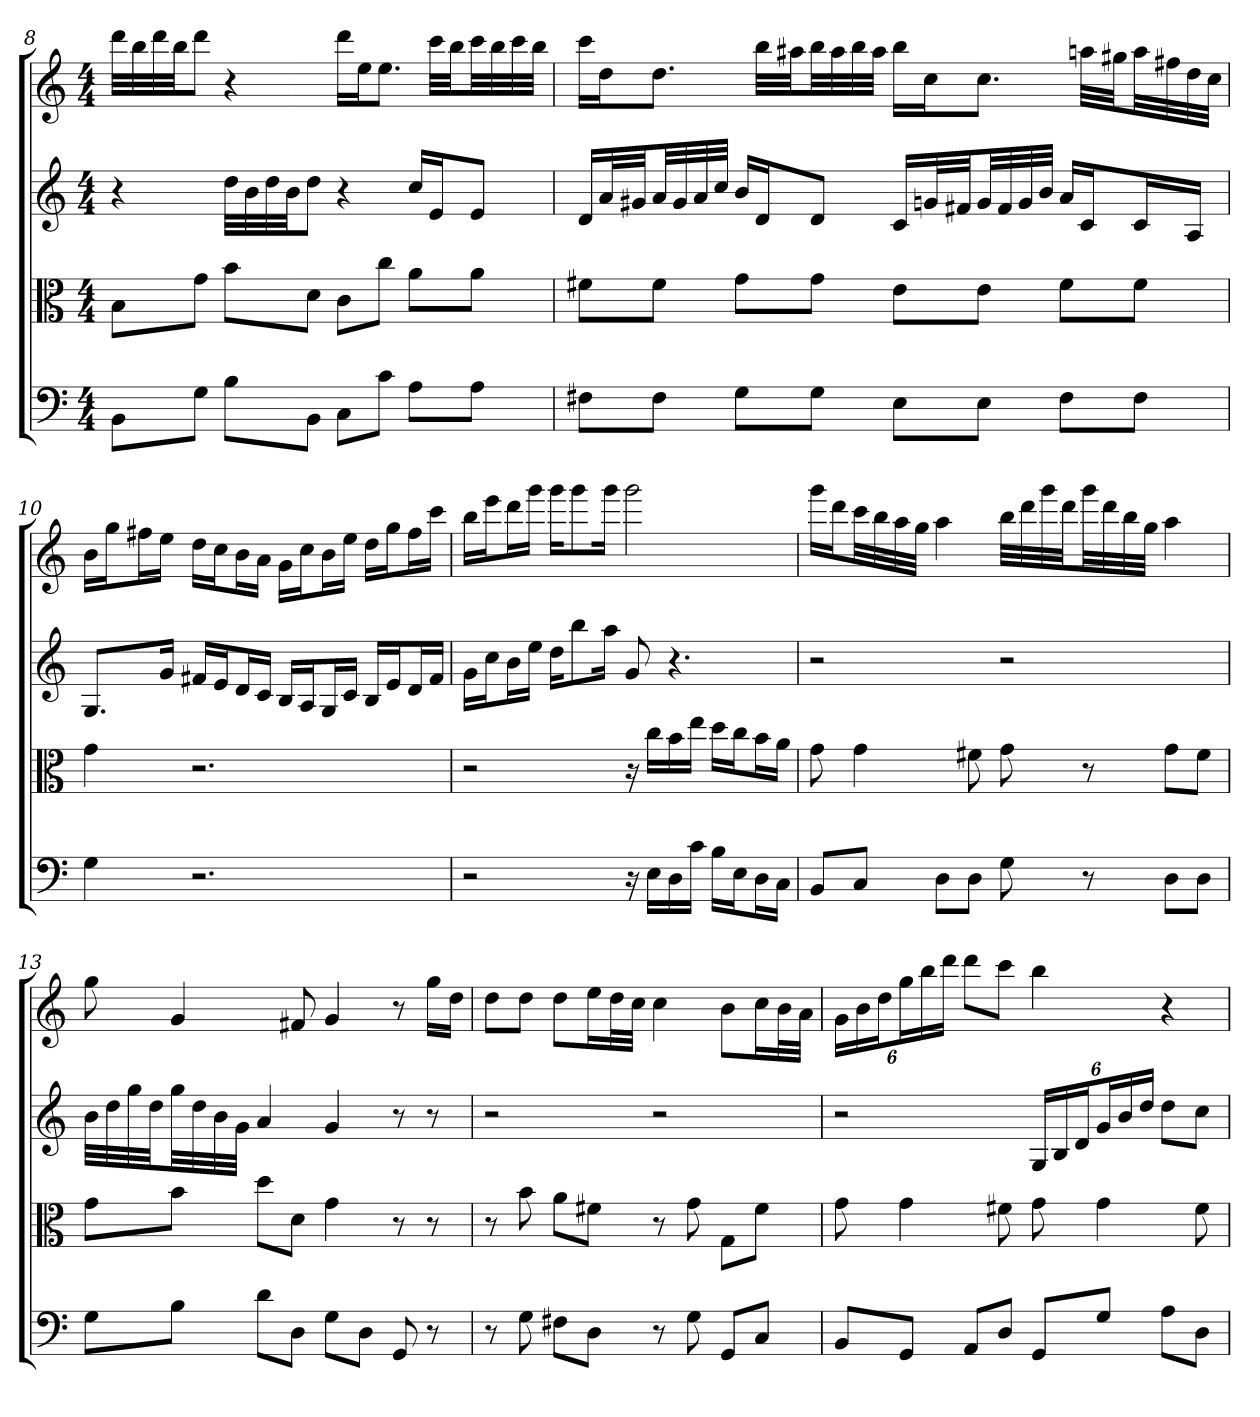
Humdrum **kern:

**kern	**kern	**kern	**kern
*part4	*part3	*part2	*part1
*staff4	*staff3	*staff2	*staff1
*clefF4	*clefC3	*	*
*k[]	*k[]	*k[]	*k[]
*C:	*C:	*C:	*C:
*M4/4	*M4/4	*M4/4	*M4/4
=8	=8	=8	=8
8BB\L	8B\L	4r	32dddLLL
.	.	.	32bb
.	.	.	32ddd
.	.	.	32bbJJ
8G\J	8g\J	.	8dddJ
8B\L	8b\L	32ddLLL	4r
.	.	32b	.
.	.	32dd	.
.	.	32bJJ	.
8BB\J	8d\J	8ddJ	.
8C\L	8c\L	4r	16dddLL
.	.	.	16eeJ
8c\J	8cc\J	.	8.eeJ
8A\L	8a\L	16ccLL	.
.	.	16eJ	32cccLLL
.	.	.	32bbJJ
8A\J	8a\J	8eJ	32cccLL
.	.	.	32bb
.	.	.	32ccc
.	.	.	32bbJJJ
=9	=9	=9	=9
8F#X\L	8f#X\L	16dLL	16cccLL
.	.	32aL	16ddJ
.	.	32g#XJJ	.
8F#\J	8f#\J	32aLL	8.ddJ
.	.	32g#	.
.	.	32a	.
.	.	32ccJJJ	.
8G\L	8g\L	16bLL	.
.	.	16dJ	32bbLLL
.	.	.	32aa#XJJ
8G\J	8g\J	8dJ	32bbLL
.	.	.	32aa#
.	.	.	32bb
.	.	.	32aa#JJJ
8E\L	8e\L	16cLL	16bbLL
.	.	32gnL	16ccJ
.	.	32f#XJJ	.
8E\J	8e\J	32gLL	8.ccJ
.	.	32f#	.
.	.	32g	.
.	.	32bJJJ	.
8F#\L	8f#\L	16aLL	.
.	.	16cJ	32aanLLL
.	.	.	32gg#XJJ
8F#\J	8f#\J	16cL	32aaLL
.	.	.	32ff#X
.	.	16AJJ	32dd
.	.	.	32ccJJJ
=10	=10	=10	=10
4G	4g	8.GL	16bLL
.	.	.	16ggJ
.	.	.	16ff#XL
.	.	16gJk	16eeJJ
2.r	2.r	16f#XLL	16ddLL
.	.	16eJ	16ccJ
.	.	16dL	16bL
.	.	16cJJ	16aJJ
.	.	16BLL	16gLL
.	.	16AJ	16ccJ
.	.	16GL	16bL
.	.	16cJJ	16eeJJ
.	.	16BLL	16ddLL
.	.	16eJ	16ggJ
.	.	16dL	16ff#L
.	.	16f#JJ	16cccJJ
=11	=11	=11	=11
2r	2r	16gLL	16bbLL
.	.	16ccJ	16eeeJ
.	.	16bL	16dddL
.	.	16eeJJ	16gggJJ
.	.	16ddKL	16gggKL
.	.	8bb	8ggg
.	.	16aaJk	16gggJk
16r	16r	8g	2ggg
16E\LL	16cc\LL	.	.
16D\	16b\	4.r	.
16c\JJ	16ee\JJ	.	.
16B\LL	16dd\LL	.	.
16E\J	16cc\J	.	.
16D\L	16b\L	.	.
16C\JJ	16a\JJ	.	.
=12	=12	=12	=12
8BB/L	8g	2r	16gggLL
.	.	.	16dddJ
8C/J	4g	.	32cccLL
.	.	.	32bb
.	.	.	32aa
.	.	.	32ggJJJ
8D\L	.	.	4aa
8D\J	8f#X	.	.
8G	8g	2r	32bbLLL
.	.	.	32ddd
.	.	.	32ggg
.	.	.	32dddJJ
8r	8r	.	32gggLL
.	.	.	32ddd
.	.	.	32bb
.	.	.	32ggJJJ
8D\L	8g\L	.	4aa
8D\J	8f#\J	.	.
=13	=13	=13	=13
8G\L	8g\L	32bLLL	8gg
.	.	32dd	.
.	.	32gg	.
.	.	32ddJJ	.
8B\J	8b\J	32ggLL	4g
.	.	32dd	.
.	.	32b	.
.	.	32gJJJ	.
8d\L	8dd\L	4a	.
8D\J	8d\J	.	8f#X
8G\L	4g	4g	4g
8D\J	.	.	.
8GG	8r	8r	8r
8r	8r	8r	16ggLL
.	.	.	16ddJJ
=14	=14	=14	=14
8r	8r	2r	8ddL
8G	8b	.	8ddJ
8F#X\L	8a\L	.	8ddL
8D\J	8f#X\J	.	16eeL
.	.	.	32ddL
.	.	.	32ccJJJ
8r	8r	2r	4cc
8G	8g	.	.
8GG/L	8G\L	.	8bL
8C/J	8f#\J	.	16ccL
.	.	.	32bL
.	.	.	32aJJJ
=15	=15	=15	=15
8BB/L	8g	2r	24gLL
.	.	.	24b
.	.	.	24ddJ
8GG/J	4g	.	24ggL
.	.	.	24bb
.	.	.	24dddJJ
8AA/L	.	.	8dddL
8D/J	8f#X	.	8cccJ
8GG/L	8g	24GLL	4bb
.	.	24B	.
.	.	24dJ	.
8G/J	4g	24gL	.
.	.	24b	.
.	.	24ddJJ	.
8A\L	.	8ddL	4r
8D\J	8f#	8ccJ	.
=	=	=	=
*-	*-	*-	*-
